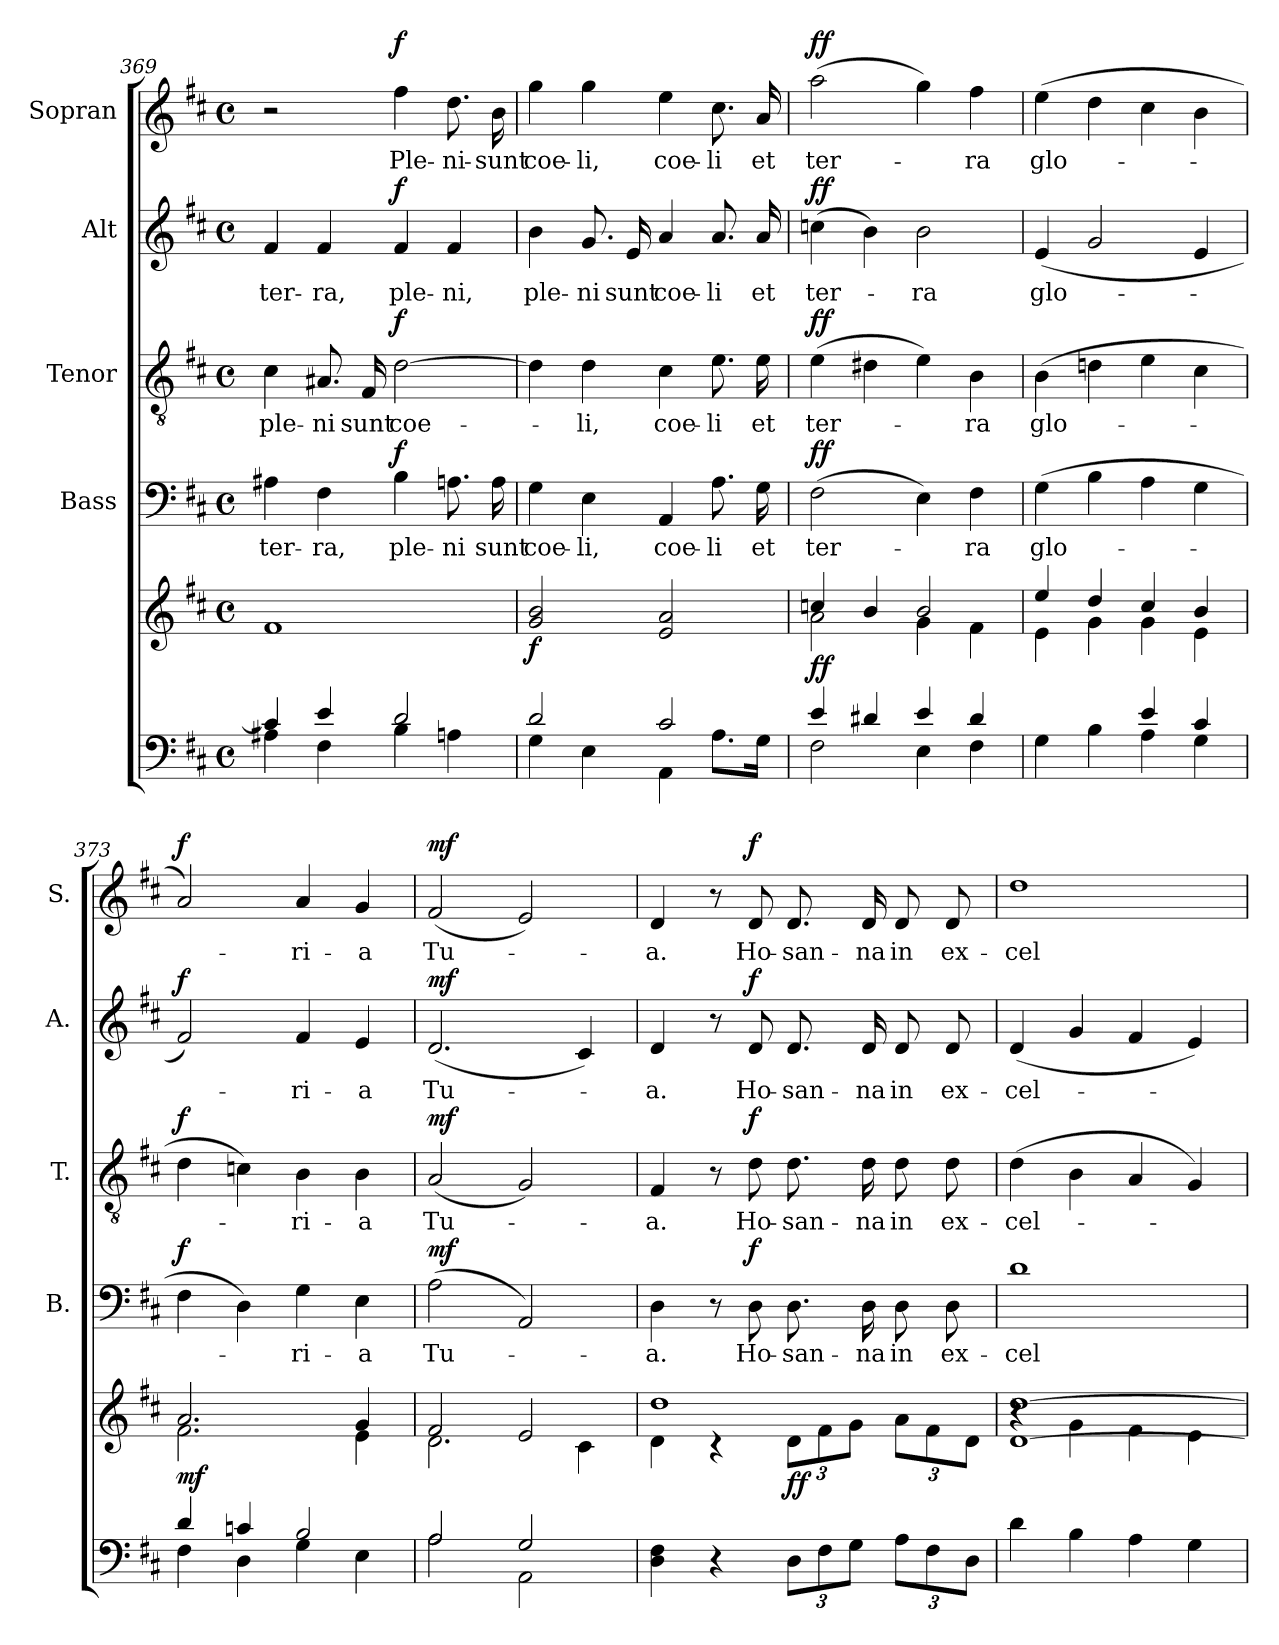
**kern	**kern	**dynam	**kern	**text	**dynam	**kern	**text	**dynam	**kern	**text	**dynam	**kern	**text	**dynam
*part5	*part5	*part5	*part4	*part4	*part4	*part3	*part3	*part3	*part2	*part2	*part2	*part1	*part1	*part1
*staff6	*staff5	*staff5/6	*staff4	*staff4	*staff4	*staff3	*staff3	*staff3	*staff2	*staff2	*staff2	*staff1	*staff1	*staff1
*	*	*	*I"Bass	*	*	*I"Tenor	*	*	*I"Alt	*	*	*I"Sopran	*	*
*	*	*	*I'B.	*	*	*I'T.	*	*	*I'A.	*	*	*I'S.	*	*
!!LO:PB:g=z
*clefF4	*clefG2	*	*clefF4	*	*	*clefGv2	*	*	*clefG2	*	*	*clefG2	*	*
*k[f#c#]	*k[f#c#]	*	*k[f#c#]	*	*	*k[f#c#]	*	*	*k[f#c#]	*	*	*k[f#c#]	*	*
*D:	*D:	*	*D:	*	*	*D:	*	*	*D:	*	*	*D:	*	*
*M4/4	*M4/4	*	*M4/4	*	*	*M4/4	*	*	*M4/4	*	*	*M4/4	*	*
*met(c)	*met(c)	*	*met(c)	*	*	*met(c)	*	*	*met(c)	*	*	*met(c)	*	*
=369	=369	=369	=369	=369	=369	=369	=369	=369	=369	=369	=369	=369	=369	=369
*^	*	*	*	*	*	*	*	*	*	*	*	*	*	*
!	!	!	!	!	!LO:LY:b	!	!	!LO:LY:b	!	!	!LO:LY:b	!	!	!	!
4c#/]	4A#X\	1f#	.	4A#X\	ter-	.	4c#\	ple-	.	4f#/	ter-	.	2r	.	.
!	!	!	!	!	!LO:LY:b	!	!	!LO:LY:b	!	!	!LO:LY:b	!	!	!	!
4e/	4F#\	.	.	4F#\	-ra,	.	8.A#X/	-ni	.	4f#/	-ra,	.	.	.	.
!	!	!	!	!	!	!	!	!LO:LY:b	!	!	!	!	!	!	!
.	.	.	.	.	.	.	16F#/	sunt	.	.	.	.	.	.	.
!	!	!	!	!	!LO:LY:b	!LO:DY:a	!	!LO:LY:b	!LO:DY:a	!	!LO:LY:b	!LO:DY:a	!	!LO:LY:b	!LO:DY:a
2d/	4B\	.	.	4B\	ple-	f	[2d\	coe-	f	4f#/	ple-	f	4ff#\	Ple-	f
!	!	!	!	!	!LO:LY:b	!	!	!	!	!	!LO:LY:b	!	!	!LO:LY:b	!
.	4An\	.	.	8.An\	-ni	.	.	.	.	4f#/	-ni,	.	8.dd\	-ni-	.
!	!	!	!	!	!LO:LY:b	!	!	!	!	!	!	!	!	!LO:LY:b	!
.	.	.	.	16A\	sunt	.	.	.	.	.	.	.	16b\	-sunt	.
=370	=370	=370	=370	=370	=370	=370	=370	=370	=370	=370	=370	=370	=370	=370	=370
!	!	!	!LO:DY:b	!	!LO:LY:b	!	!	!	!	!	!LO:LY:b	!	!	!LO:LY:b	!
2d/	4G\	2g/ 2b/	f	4G\	coe-	.	4d\]	.	.	4b\	ple-	.	4gg\	coe-	.
!	!	!	!	!	!LO:LY:b	!	!	!LO:LY:b	!	!	!LO:LY:b	!	!	!LO:LY:b	!
.	4E\	.	.	4E\	-li,	.	4d\	-li,	.	8.g/	-ni	.	4gg\	-li,	.
!	!	!	!	!	!	!	!	!	!	!	!LO:LY:b	!	!	!	!
.	.	.	.	.	.	.	.	.	.	16e/	sunt	.	.	.	.
!	!	!	!	!	!LO:LY:b	!	!	!LO:LY:b	!	!	!LO:LY:b	!	!	!LO:LY:b	!
2c#/	4AA\	2e/ 2a/	.	4AA/	coe-	.	4c#\	coe-	.	4a/	coe-	.	4ee\	coe-	.
!	!	!	!	!	!LO:LY:b	!	!	!LO:LY:b	!	!	!LO:LY:b	!	!	!LO:LY:b	!
.	8.A\L	.	.	8.A\	-li	.	8.e\	-li	.	8.a/	-li	.	8.cc#\	-li	.
!	!	!	!	!	!LO:LY:b	!	!	!LO:LY:b	!	!	!LO:LY:b	!	!	!LO:LY:b	!
.	16G\Jk	.	.	16G\	et	.	16e\	et	.	16a/	et	.	16a/	et	.
=371	=371	=371	=371	=371	=371	=371	=371	=371	=371	=371	=371	=371	=371	=371	=371
*	*	*^	*	*	*	*	*	*	*	*	*	*	*	*	*
!	!	!	!	!LO:DY:b	!	!LO:LY:b	!LO:DY:a	!	!LO:LY:b	!LO:DY:a	!	!LO:LY:b	!LO:DY:a	!	!LO:LY:b	!LO:DY:a
4e/	2F#\	4ccn/	2a\	ff	(>2F#\	ter-	ff	(>4e\	ter-	ff	(>4ccn\	ter-	ff	(>2aa\	ter-	ff
4d#X/	.	4b/	.	.	.	.	.	4d#X\	.	.	4b\)	.	.	.	.	.
!	!	!	!	!	!	!	!	!	!	!	!	!LO:LY:b	!	!	!	!
4e/	4E\	2b/	4g\	.	4E\)	.	.	4e\)	.	.	2b\	-ra	.	4gg\)	.	.
!	!	!	!	!	!	!LO:LY:b	!	!	!LO:LY:b	!	!	!	!	!	!LO:LY:b	!
4d#/	4F#\	.	4f#\	.	4F#\	-ra	.	4B\	-ra	.	.	.	.	4ff#\	-ra	.
=372	=372	=372	=372	=372	=372	=372	=372	=372	=372	=372	=372	=372	=372	=372	=372	=372
!	!	!	!	!	!	!LO:LY:b	!	!	!LO:LY:b	!	!	!LO:LY:b	!	!	!LO:LY:b	!
2ryy	4G\	4ee/	4e\	.	(>4G\	glo-	.	(>4B\	glo-	.	(<4e/	glo-	.	(>4ee\	glo-	.
.	4B\	4dd/	4g\	.	4B\	.	.	4dn\	.	.	2g/	.	.	4dd\	.	.
4e/	4A\	4cc#/	4g\	.	4A\	.	.	4e\	.	.	.	.	.	4cc#\	.	.
4c#/	4G\	4b/	4e\	.	4G\	.	.	4c#\	.	.	4e/	.	.	4b\	.	.
=373	=373	=373	=373	=373	=373	=373	=373	=373	=373	=373	=373	=373	=373	=373	=373	=373
!	!	!	!	!LO:DY:b	!	!	!LO:DY:b	!	!	!LO:DY:b	!	!	!LO:DY:a	!	!	!LO:DY:a
4d/	4F#\	2.a/	2.f#\	mf	4F#\	.	f	4d\	.	f	2f#/)	.	f	2a/)	.	f
4cn/	4D\	.	.	.	4D\)	.	.	4cn\)	.	.	.	.	.	.	.	.
!	!	!	!	!	!	!LO:LY:b	!	!	!LO:LY:b	!	!	!LO:LY:b	!	!	!LO:LY:b	!
2B/	4G\	.	.	.	4G\	-ri-	.	4B\	-ri-	.	4f#/	-ri-	.	4a/	-ri-	.
!	!	!	!	!	!	!LO:LY:b	!	!	!LO:LY:b	!	!	!LO:LY:b	!	!	!LO:LY:b	!
.	4E\	4g/	4e\	.	4E\	-a	.	4B\	-a	.	4e/	-a	.	4g/	-a	.
!!LO:LB:g=z
=374	=374	=374	=374	=374	=374	=374	=374	=374	=374	=374	=374	=374	=374	=374	=374	=374
!	!	!	!	!	!	!LO:LY:b	!LO:DY:a	!	!LO:LY:b	!LO:DY:a	!	!LO:LY:b	!LO:DY:a	!	!LO:LY:b	!LO:DY:a
2A/	2A\	2f#/	2.d\	.	(>2A\	Tu-	mf	(<2A/	Tu-	mf	(<2.d/	Tu-	mf	(<2f#/	Tu-	mf
2G/	2AA\	2e/	.	.	2AA/)	.	.	2G/)	.	.	.	.	.	2e/)	.	.
.	.	.	4c#\	.	.	.	.	.	.	.	4c#/)	.	.	.	.	.
*v	*v	*	*	*	*	*	*	*	*	*	*	*	*	*	*	*
=375	=375	=375	=375	=375	=375	=375	=375	=375	=375	=375	=375	=375	=375	=375	=375
!	!	!	!	!	!LO:LY:b	!	!	!LO:LY:b	!	!	!LO:LY:b	!	!	!LO:LY:b	!
4D\ 4F#\	1dd	4d\	.	4D\	-a.	.	4F#/	-a.	.	4d/	-a.	.	4d/	-a.	.
4r	.	4rc	.	8r	.	.	8r	.	.	8r	.	.	8r	.	.
!	!	!	!	!	!LO:LY:b	!LO:DY:a	!	!LO:LY:b	!LO:DY:a	!	!LO:LY:b	!LO:DY:a	!	!LO:LY:b	!LO:DY:a
.	.	.	.	8D\	Ho-	f	8d\	Ho-	f	8d/	Ho-	f	8d/	Ho-	f
*Xbrackettup	*	*Xbrackettup	*	*	*	*	*	*	*	*	*	*	*	*	*
!	!	!	!LO:DY:b	!	!LO:LY:b	!	!	!LO:LY:b	!	!	!LO:LY:b	!	!	!LO:LY:b	!
12D\L	.	12d\L	ff	8.D\	-san-	.	8.d\	-san-	.	8.d/	-san-	.	8.d/	-san-	.
12F#\	.	12f#\	.	.	.	.	.	.	.	.	.	.	.	.	.
12G\J	.	12g\J	.	.	.	.	.	.	.	.	.	.	.	.	.
!	!	!	!	!	!LO:LY:b	!	!	!LO:LY:b	!	!	!LO:LY:b	!	!	!LO:LY:b	!
.	.	.	.	16D\	-na	.	16d\	-na	.	16d/	-na	.	16d/	-na	.
!	!	!	!	!	!LO:LY:b	!	!	!LO:LY:b	!	!	!LO:LY:b	!	!	!LO:LY:b	!
12A\L	.	12a\L	.	8D\	in	.	8d\	in	.	8d/	in	.	8d/	in	.
12F#\	.	12f#\	.	.	.	.	.	.	.	.	.	.	.	.	.
!	!	!	!	!	!LO:LY:b	!	!	!LO:LY:b	!	!	!LO:LY:b	!	!	!LO:LY:b	!
.	.	.	.	8D\	ex-	.	8d\	ex-	.	8d/	ex-	.	8d/	ex-	.
12D\J	.	12d\J	.	.	.	.	.	.	.	.	.	.	.	.	.
=376	=376	=376	=376	=376	=376	=376	=376	=376	=376	=376	=376	=376	=376	=376	=376
!	!	!	!	!	!LO:LY:b	!	!	!LO:LY:b	!	!	!LO:LY:b	!	!	!LO:LY:b	!
4d\	[<1d [>1dd	4ra	.	1d	-cel-	.	(>4d\	-cel-	.	(<4d/	-cel-	.	1dd	-cel-	.
4B\	.	4g\	.	.	.	.	4B\	.	.	4g/	.	.	.	.	.
4A\	.	4f#\	.	.	.	.	4A/	.	.	4f#/	.	.	.	.	.
4G\	.	4e\	.	.	.	.	4G/)	.	.	4e/)	.	.	.	.	.
*	*v	*v	*	*	*	*	*	*	*	*	*	*	*	*	*
=	=	=	=	=	=	=	=	=	=	=	=	=	=	=
*-	*-	*-	*-	*-	*-	*-	*-	*-	*-	*-	*-	*-	*-	*-
